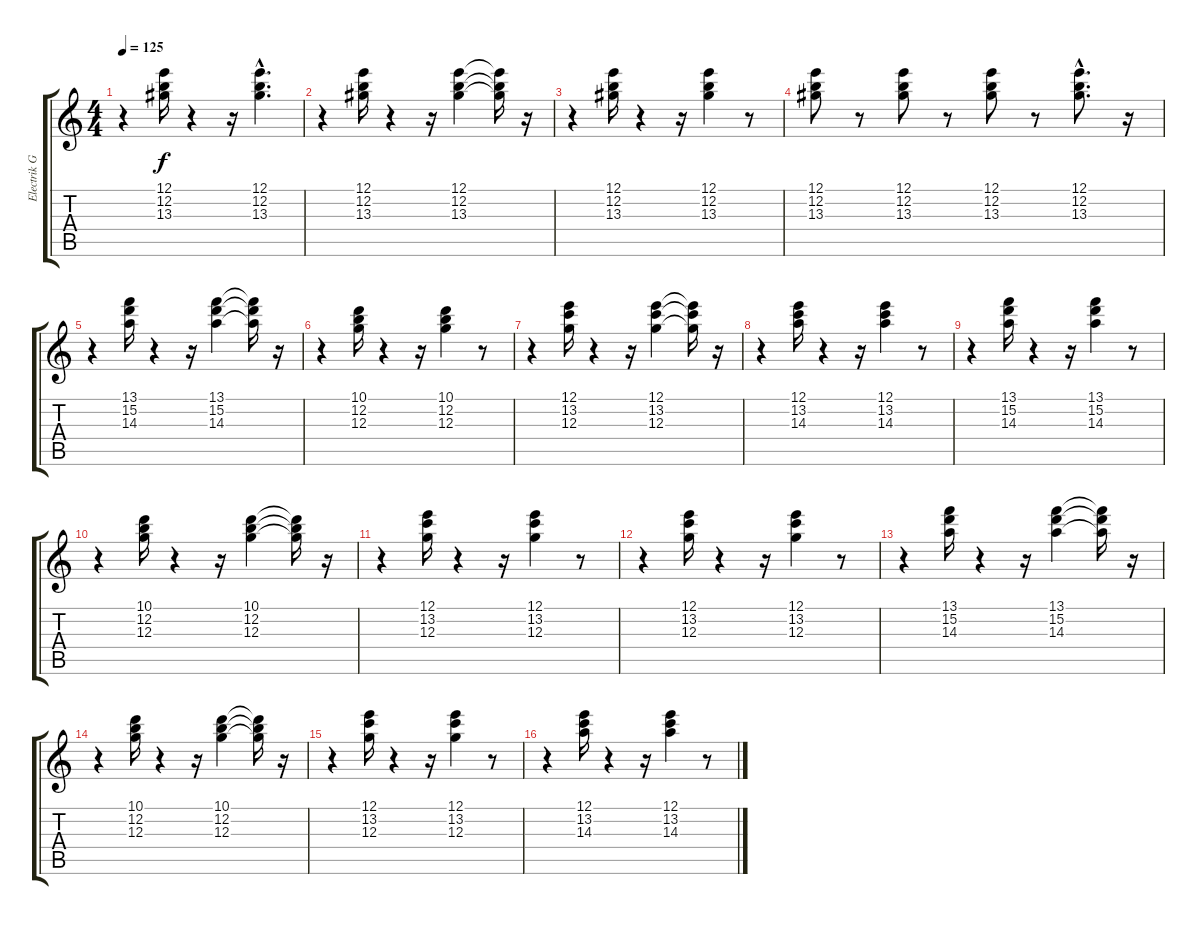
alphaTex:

\track ("Electrik Guitar (Muted)" "Electrik G") {instrument electricguitarmuted}
\staff {score tabs}
\tuning (E4 B3 G3 D3 A2 E2) {hide}
\ts (4 4)
\tempo 125
\clef g2
\ks c
r.4{dy f} (12.1 12.2 13.3).16 r.4 r.16 (12.1{hac} 12.2{hac} 13.3{hac}).4{d} |
r.4 (12.1 12.2 13.3).16 r.4 r.16 (12.1 12.2 13.3).4 (12.1{t} 12.2{t} 13.3{t}).16 r.16 |
r.4 (12.1 12.2 13.3).16 r.4 r.16 (12.1 12.2 13.3).4 r.8 |
(12.1 12.2 13.3).8 r.8 (12.1 12.2 13.3).8 r.8 (12.1 12.2 13.3).8 r.8 (12.1{hac} 12.2{hac} 13.3{hac}).8{d} r.16 |
r.4 (13.1 15.2 14.3).16 r.4 r.16 (13.1 15.2 14.3).4 (13.1{t} 15.2{t} 14.3{t}).16 r.16 |
r.4 (10.1 12.2 12.3).16 r.4 r.16 (10.1 12.2 12.3).4 r.8 |
r.4 (12.1 13.2 12.3).16 r.4 r.16 (12.1 13.2 12.3).4 (12.1{t} 13.2{t} 12.3{t}).16 r.16 |
r.4 (12.1 13.2 14.3).16 r.4 r.16 (12.1 13.2 14.3).4 r.8 |
r.4 (13.1 15.2 14.3).16 r.4 r.16 (13.1 15.2 14.3).4 r.8 |
r.4 (10.1 12.2 12.3).16 r.4 r.16 (10.1 12.2 12.3).4 (10.1{t} 12.2{t} 12.3{t}).16 r.16 |
r.4 (12.1 13.2 12.3).16 r.4 r.16 (12.1 13.2 12.3).4 r.8 |
r.4 (12.1 13.2 12.3).16 r.4 r.16 (12.1 13.2 12.3).4 r.8 |
r.4 (13.1 15.2 14.3).16 r.4 r.16 (13.1 15.2 14.3).4 (13.1{t} 15.2{t} 14.3{t}).16 r.16 |
r.4 (10.1 12.2 12.3).16 r.4 r.16 (10.1 12.2 12.3).4 (10.1{t} 12.2{t} 12.3{t}).16 r.16 |
r.4 (12.1 13.2 12.3).16 r.4 r.16 (12.1 13.2 12.3).4 r.8 |
r.4 (12.1 13.2 14.3).16 r.4 r.16 (12.1 13.2 14.3).4 r.8
